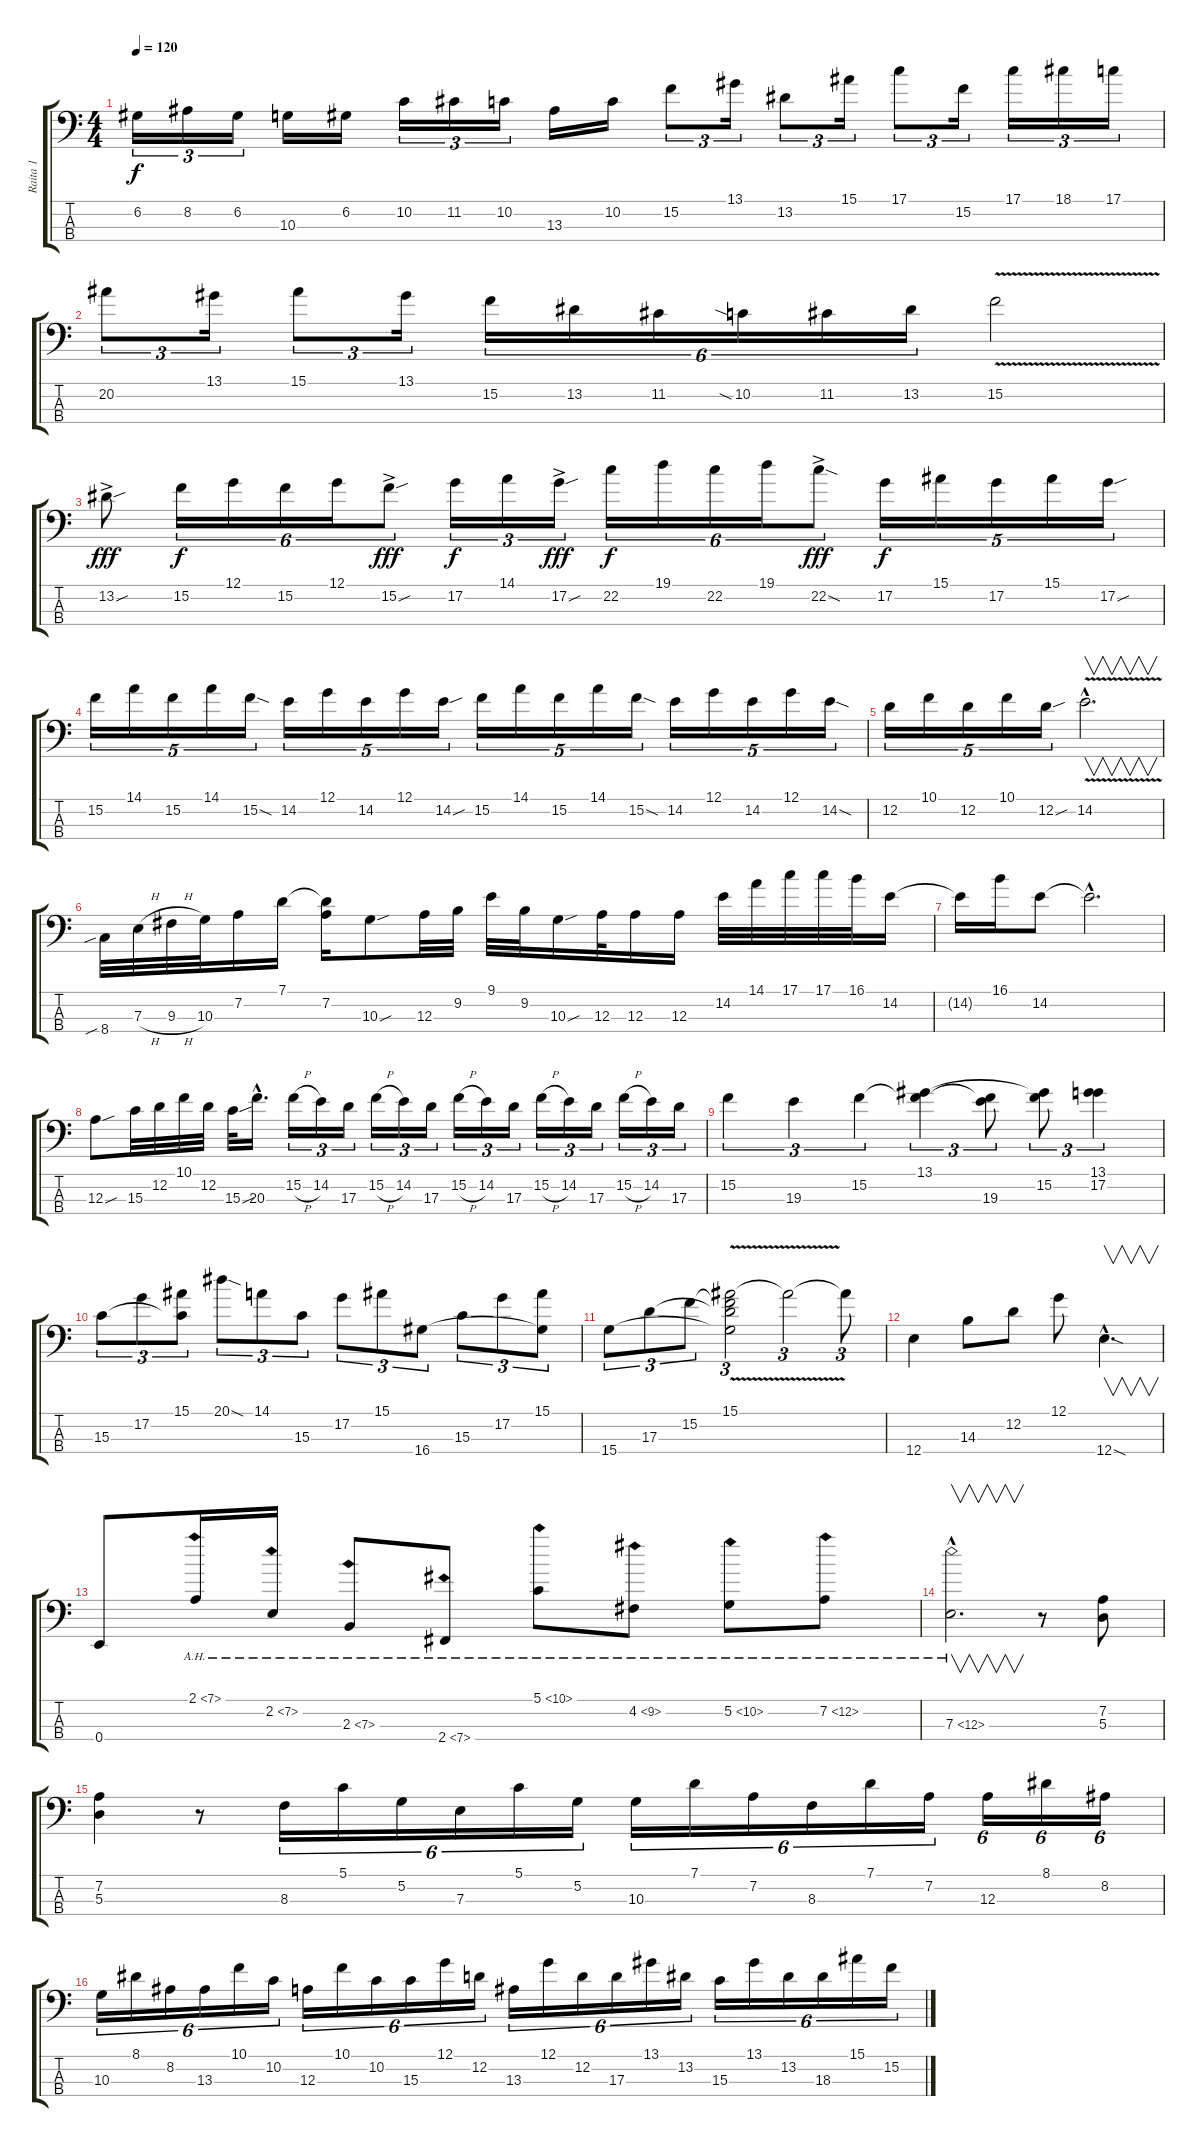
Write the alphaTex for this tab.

\track ("Raita 1" "Raita 1") {instrument electricbassfinger}
\staff {score tabs}
\tuning (G2 D2 A1 E1) {hide}
\ts (4 4)
\tempo 120
\clef f4
\ks c
6.2.16{tu (3 2) dy f instrument electricbassfinger} 8.2.16{tu (3 2)} 6.2.16{tu (3 2)} 10.3.16 6.2.16 10.2.16{tu (3 2)} 11.2.16{tu (3 2)} 10.2.16{tu (3 2)} 13.3.16 10.2.16 15.2.8{tu (3 2)} 13.1.16{tu (3 2)} 13.2.8{tu (3 2)} 15.1.16{tu (3 2)} 17.1.8{tu (3 2)} 15.2.16{tu (3 2)} 17.1.16{tu (3 2)} 18.1.16{tu (3 2)} 17.1.16{tu (3 2)} |
20.2.8{tu (3 2)} 13.1.16{tu (3 2)} 15.1.8{tu (3 2)} 13.1.16{tu (3 2)} 15.2.16{tu (6 4)} 13.2.16{tu (6 4)} 11.2.16{tu (6 4)} 10.2{sia}.16{tu (6 4)} 11.2.16{tu (6 4)} 13.2.16{tu (6 4)} 15.2{v}.2 |
13.2{sou ac}.8{dy fff} 15.2.16{tu (6 4) dy f} 12.1.16{tu (6 4)} 15.2.16{tu (6 4)} 12.1.16{tu (6 4)} 15.2{sou ac}.8{tu (6 4) dy fff} 17.2.16{tu (3 2) dy f} 14.1.16{tu (3 2)} 17.2{sou ac}.16{tu (3 2) dy fff} 22.2.16{tu (6 4) dy f} 19.1.16{tu (6 4)} 22.2.16{tu (6 4)} 19.1.16{tu (6 4)} 22.2{sod ac}.8{tu (6 4) dy fff} 17.2.16{tu (5 4) dy f} 15.1.16{tu (5 4)} 17.2.16{tu (5 4)} 15.1.16{tu (5 4)} 17.2{sou}.16{tu (5 4)} |
15.2.16{tu (5 4)} 14.1.16{tu (5 4)} 15.2.16{tu (5 4)} 14.1.16{tu (5 4)} 15.2{sod}.16{tu (5 4)} 14.2.16{tu (5 4)} 12.1.16{tu (5 4)} 14.2.16{tu (5 4)} 12.1.16{tu (5 4)} 14.2{sou}.16{tu (5 4)} 15.2.16{tu (5 4)} 14.1.16{tu (5 4)} 15.2.16{tu (5 4)} 14.1.16{tu (5 4)} 15.2{sod}.16{tu (5 4)} 14.2.16{tu (5 4)} 12.1.16{tu (5 4)} 14.2.16{tu (5 4)} 12.1.16{tu (5 4)} 14.2{sod}.16{tu (5 4)} |
12.2.16{tu (5 4)} 10.1.16{tu (5 4)} 12.2.16{tu (5 4)} 10.1.16{tu (5 4)} 12.2{sou}.16{tu (5 4)} 14.2{v hac}.2{v d} |
8.4{sib}.32 7.3{h}.32 9.3{h}.32 10.3.32 7.2.16 7.1.16 (7.1{t} 7.2).16 10.3{sou}.8 12.3.32 9.2.32 9.1.32 9.2.32 10.3{sou}.16 12.3.32 12.3.16 12.3.16 14.2.32 14.1.32 17.1.32 17.1.32 16.1.32 14.2.16 |
14.2{t}.16 16.1.16 14.2.8 14.2{hac t}.2{d} |
12.3{sou}.8 15.3.32 12.2.32 10.1.32 12.2.32 15.3{sou}.32 20.3{hac}.16{d} 15.2{h}.16{tu (3 2)} 14.2.16{tu (3 2)} 17.3.16{tu (3 2)} 15.2{h}.16{tu (3 2)} 14.2.16{tu (3 2)} 17.3.16{tu (3 2)} 15.2{h}.16{tu (3 2)} 14.2.16{tu (3 2)} 17.3.16{tu (3 2)} 15.2{h}.16{tu (3 2)} 14.2.16{tu (3 2)} 17.3.16{tu (3 2)} 15.2{h}.16{tu (3 2)} 14.2.16{tu (3 2)} 17.3.16{tu (3 2)} |
15.2.4{tu (3 2)} 19.3.4{tu (3 2)} 15.2.4{tu (3 2)} (13.1 15.2{t}).4{tu (3 2)} (15.2{t} 19.3).8{tu (3 2)} (13.1{t} 15.2).8{tu (3 2)} (13.1 17.2).4{tu (3 2)} |
15.3.8{tu (3 2)} 17.2.8{tu (3 2)} (15.1 15.3{t}).8{tu (3 2)} 20.1{sod}.8{tu (3 2)} 14.1.8{tu (3 2)} 15.3.8{tu (3 2)} 17.2.8{tu (3 2)} 15.1.8{tu (3 2)} 16.4.8{tu (3 2)} 15.3.8{tu (3 2)} 17.2.8{tu (3 2)} (15.1 16.4{t}).8{tu (3 2)} |
15.4.8{tu (3 2)} 17.3.8{tu (3 2)} 15.2.8{tu (3 2)} (15.1{v} 15.2{t} 17.3{t} 15.4{t}).2{tu (3 2)} 15.1{t}.2{tu (3 2)} 15.1{t}.8{tu (3 2)} |
12.4.4 14.3.8 12.2.8 12.1.8 12.4{sod hac}.4{v d} |
0.4.8 2.1{ah 5}.16 2.2{ah 5}.16 2.3{ah 5}.8 2.4{ah 5}.8 5.1{ah 5}.8 4.2{ah 5}.8 5.2{ah 5}.8 7.2{ah 5}.8 |
7.3{ah 5 hac}.2{v d} r.8 (7.2 5.3).8 |
(7.2 5.3).4 r.8 8.3.16{tu (6 4)} 5.1.16{tu (6 4)} 5.2.16{tu (6 4)} 7.3.16{tu (6 4)} 5.1.16{tu (6 4)} 5.2.16{tu (6 4)} 10.3.16{tu (6 4)} 7.1.16{tu (6 4)} 7.2.16{tu (6 4)} 8.3.16{tu (6 4)} 7.1.16{tu (6 4)} 7.2.16{tu (6 4)} 12.3.16{tu (6 4)} 8.1.16{tu (6 4)} 8.2.16{tu (6 4)} |
10.3.16{tu (6 4)} 8.1.16{tu (6 4)} 8.2.16{tu (6 4)} 13.3.16{tu (6 4)} 10.1.16{tu (6 4)} 10.2.16{tu (6 4)} 12.3.16{tu (6 4)} 10.1.16{tu (6 4)} 10.2.16{tu (6 4)} 15.3.16{tu (6 4)} 12.1.16{tu (6 4)} 12.2.16{tu (6 4)} 13.3.16{tu (6 4)} 12.1.16{tu (6 4)} 12.2.16{tu (6 4)} 17.3.16{tu (6 4)} 13.1.16{tu (6 4)} 13.2.16{tu (6 4)} 15.3.16{tu (6 4)} 13.1.16{tu (6 4)} 13.2.16{tu (6 4)} 18.3.16{tu (6 4)} 15.1.16{tu (6 4)} 15.2.16{tu (6 4)}
